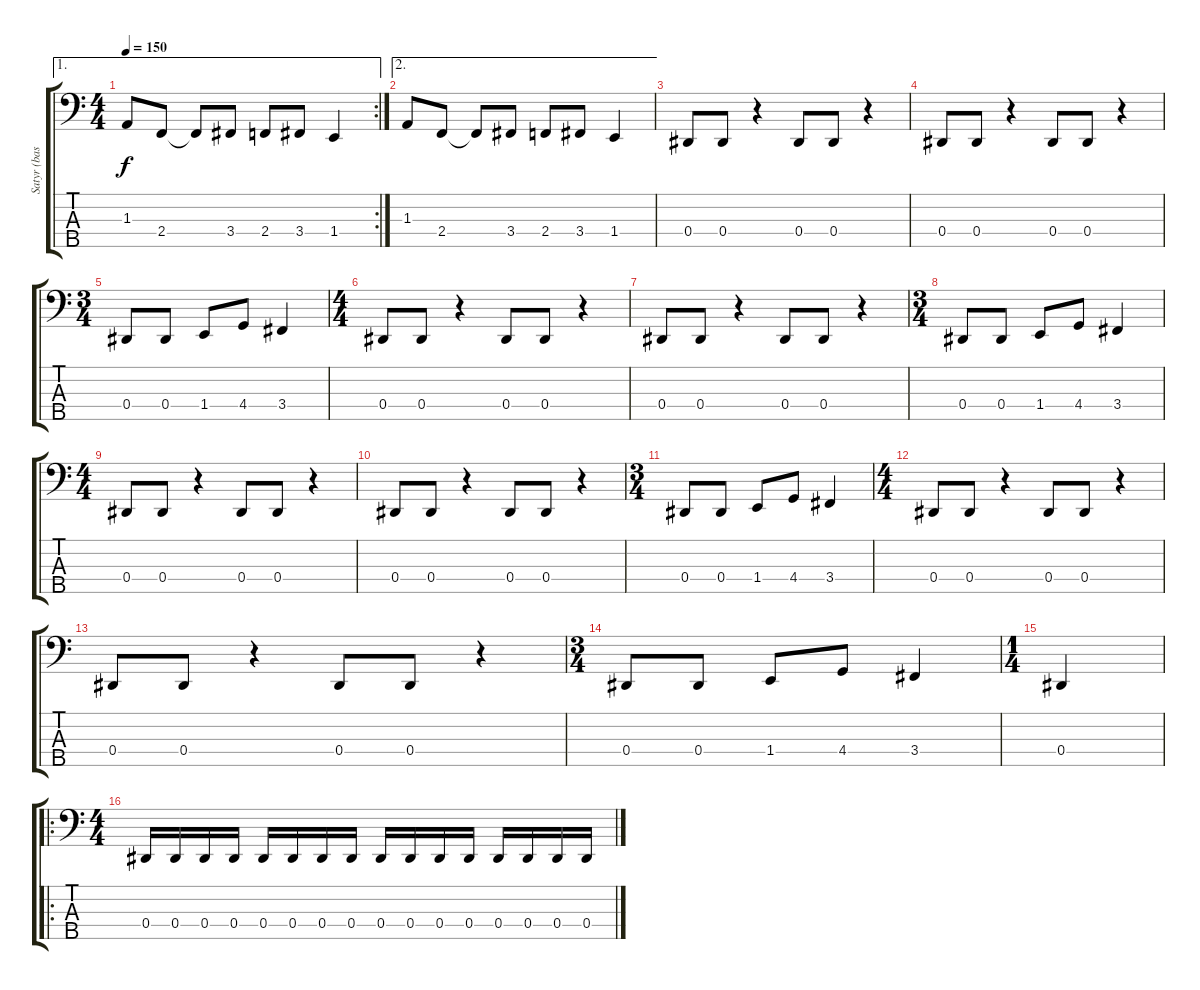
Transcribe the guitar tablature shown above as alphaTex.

\track ("Satyr (bass)" "Satyr (bas") {instrument electricbasspick}
\staff {score tabs}
\tuning (Gb2 Db2 Ab1 Eb1 Bb0) {hide}
\ae 1
\rc 2
\ts (4 4)
\tempo 150
\clef f4
\ks c
1.3.8{dy f} 2.4.8 2.4{t}.8 3.4.8 2.4.8 3.4.8 1.4.4 |
\ae 2
1.3.8 2.4.8 2.4{t}.8 3.4.8 2.4.8 3.4.8 1.4.4 |
0.4.8 0.4.8 r.4 0.4.8 0.4.8 r.4 |
0.4.8 0.4.8 r.4 0.4.8 0.4.8 r.4 |
\ts (3 4)
0.4.8 0.4.8 1.4.8 4.4.8 3.4.4 |
\ts (4 4)
0.4.8 0.4.8 r.4 0.4.8 0.4.8 r.4 |
0.4.8 0.4.8 r.4 0.4.8 0.4.8 r.4 |
\ts (3 4)
0.4.8 0.4.8 1.4.8 4.4.8 3.4.4 |
\ts (4 4)
0.4.8 0.4.8 r.4 0.4.8 0.4.8 r.4 |
0.4.8 0.4.8 r.4 0.4.8 0.4.8 r.4 |
\ts (3 4)
0.4.8 0.4.8 1.4.8 4.4.8 3.4.4 |
\ts (4 4)
0.4.8 0.4.8 r.4 0.4.8 0.4.8 r.4 |
0.4.8 0.4.8 r.4 0.4.8 0.4.8 r.4 |
\ts (3 4)
0.4.8 0.4.8 1.4.8 4.4.8 3.4.4 |
\ts (1 4)
0.4.4 |
\ro
\ts (4 4)
0.4.16 0.4.16 0.4.16 0.4.16 0.4.16 0.4.16 0.4.16 0.4.16 0.4.16 0.4.16 0.4.16 0.4.16 0.4.16 0.4.16 0.4.16 0.4.16
